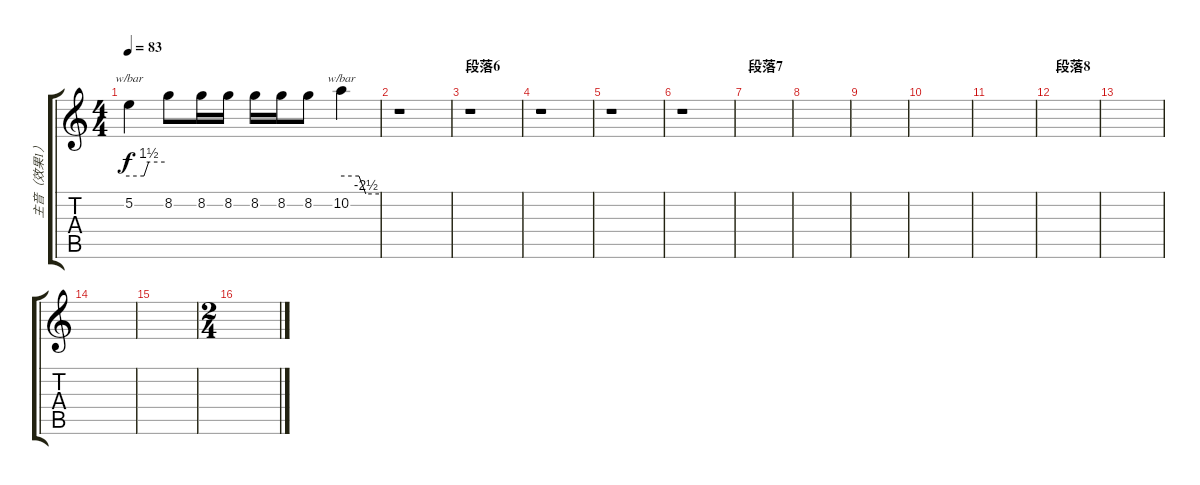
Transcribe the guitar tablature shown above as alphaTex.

\track ("主音（效果1）" "主音（效果1）") {instrument distortionguitar}
\staff {score tabs}
\tuning (E4 B3 G3 D3 A2 E2) {hide}
\ts (4 4)
\tempo 83
\clef g2
\ks c
5.2.4{tbe (custom default 0 0 25 0 33 6 60 6) dy f} 8.2.8 8.2.16 8.2.16 8.2.16 8.2.16 8.2.8 10.2.4{tbe (custom default 0 0 28 0 39 -10 60 -10)} |
r.1 |
\section ("" "段落6")
r.1 |
r.1 |
r.1 |
r.1 |
\section ("" "段落7")
|
|
|
|
|
\section ("" "段落8")
|
|
|
|
\ts (2 4)
